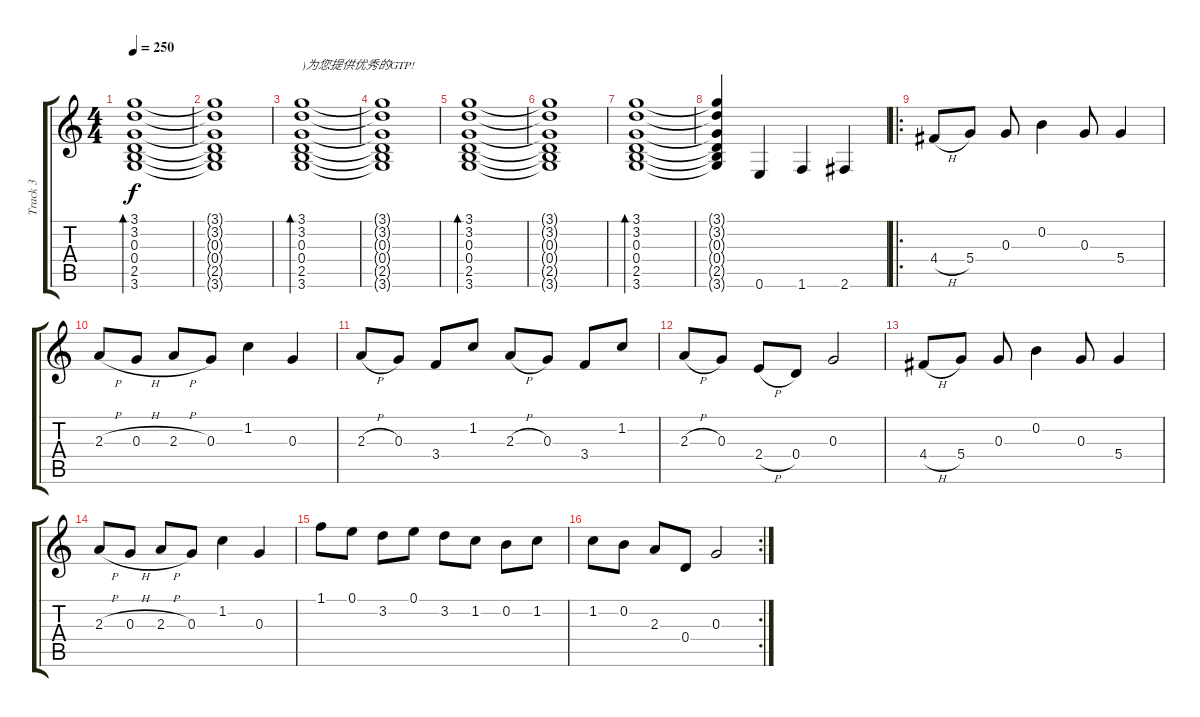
\track ("Track 3" "Track 3") {instrument banjo}
\staff {score tabs}
\tuning (E4 B3 G3 D3 A2 E2) {hide}
\displaytranspose 12
\ts (4 4)
\tempo 250
\clef g2
\ks c
(3.1 3.2 0.3 0.4 2.5 3.6).1{bd 120 dy f instrument banjo} |
(3.1{t} 3.2{t} 0.3{t} 0.4{t} 2.5{t} 3.6{t}).1 |
(3.1 3.2 0.3 0.4 2.5 3.6).1{bd 120 txt ")为您提供优秀的GTP!"} |
(3.1{t} 3.2{t} 0.3{t} 0.4{t} 2.5{t} 3.6{t}).1 |
(3.1 3.2 0.3 0.4 2.5 3.6).1{bd 120} |
(3.1{t} 3.2{t} 0.3{t} 0.4{t} 2.5{t} 3.6{t}).1 |
(3.1 3.2 0.3 0.4 2.5 3.6).1{bd 120} |
(3.1{t} 3.2{t} 0.3{t} 0.4{t} 2.5{t} 3.6{t}).4 0.6.4 1.6.4 2.6.4 |
\ro
4.4{h}.8 5.4.8 0.3.8 0.2.4 0.3.8 5.4.4 |
2.3{h}.8 0.3{h}.8 2.3{h}.8 0.3.8 1.2.4 0.3.4 |
2.3{h}.8 0.3.8 3.4.8 1.2.8 2.3{h}.8 0.3.8 3.4.8 1.2.8 |
2.3{h}.8 0.3.8 2.4{h}.8 0.4.8 0.3.2 |
4.4{h}.8 5.4.8 0.3.8 0.2.4 0.3.8 5.4.4 |
2.3{h}.8 0.3{h}.8 2.3{h}.8 0.3.8 1.2.4 0.3.4 |
1.1.8 0.1.8 3.2.8 0.1.8 3.2.8 1.2.8 0.2.8 1.2.8 |
\rc 2
1.2.8 0.2.8 2.3.8 0.4.8 0.3.2
